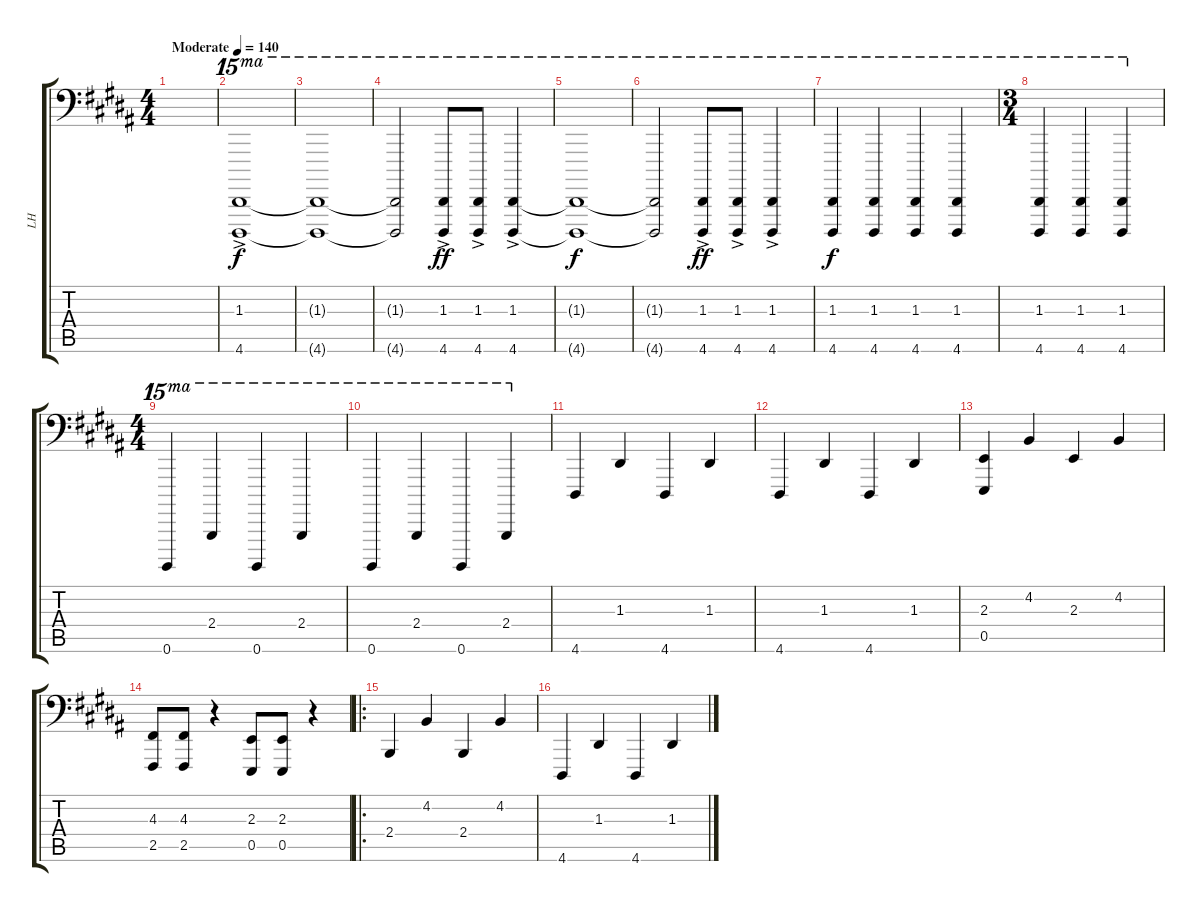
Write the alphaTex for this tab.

\track ("LH" "LH") {instrument acousticgrandpiano}
\staff {score tabs}
\tuning (C3 G2 D2 A1 E1 B0) {hide}
\ts (4 4)
\tempo (140 "Moderate")
\clef f4
\ks b
|
(1.3{ac} 4.6).1{ot 15ma} |
(1.3{t} 4.6{t}).1{ot 15ma dy f} |
(1.3{t} 4.6{t}).2{ot 15ma} (1.3{ac} 4.6).8{ot 15ma dy ff} (1.3{ac} 4.6).8{ot 15ma} (1.3{ac} 4.6).4{ot 15ma} |
(1.3{t} 4.6{t}).1{ot 15ma dy f} |
(1.3{t} 4.6{t}).2{ot 15ma} (1.3{ac} 4.6).8{ot 15ma dy ff} (1.3{ac} 4.6).8{ot 15ma} (1.3{ac} 4.6).4{ot 15ma} |
(1.3 4.6).4{ot 15ma dy f} (1.3 4.6).4{ot 15ma} (1.3 4.6).4{ot 15ma} (1.3 4.6).4{ot 15ma} |
\ts (3 4)
(1.3 4.6).4{ot 15ma} (1.3 4.6).4{ot 15ma} (1.3 4.6).4{ot 15ma} |
\ts (4 4)
0.6.4{ot 15ma} 2.4.4{ot 15ma} 0.6.4{ot 15ma} 2.4.4{ot 15ma} |
0.6.4{ot 15ma} 2.4.4{ot 15ma} 0.6.4{ot 15ma} 2.4.4{ot 15ma} |
4.6.4 1.3.4 4.6.4 1.3.4 |
4.6.4 1.3.4 4.6.4 1.3.4 |
(2.3 0.5).4 4.2.4 2.3.4 4.2.4 |
(4.3 2.5).8 (4.3 2.5).8 r.4 (2.3 0.5).8 (2.3 0.5).8 r.4 |
\ro
2.4.4 4.2.4 2.4.4 4.2.4 |
4.6.4 1.3.4 4.6.4 1.3.4
